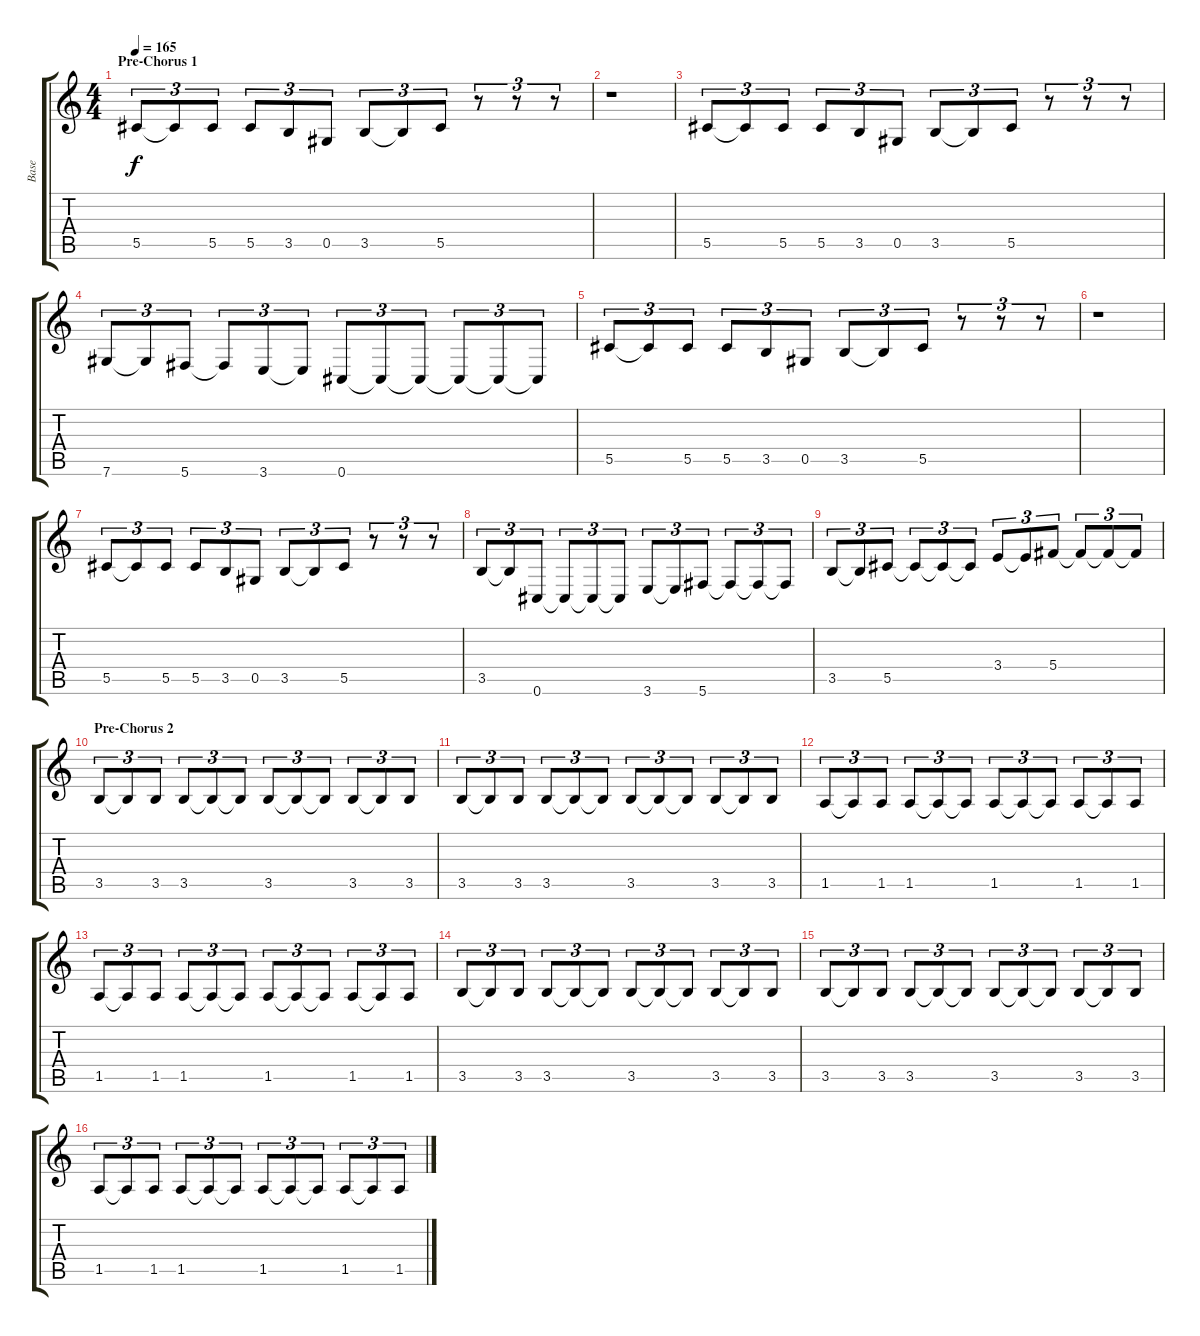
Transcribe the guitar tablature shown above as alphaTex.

\track ("Base" "Base") {instrument electricbasspick}
\staff {score tabs}
\tuning (Eb4 Bb3 Gb3 Db3 Ab2 Db2) {hide}
\ts (4 4)
\section ("" "Pre-Chorus 1")
\tempo 165
\clef g2
\ks c
5.5.8{tu (3 2) dy f} 5.5{t}.8{tu (3 2)} 5.5.8{tu (3 2)} 5.5.8{tu (3 2)} 3.5.8{tu (3 2)} 0.5.8{tu (3 2)} 3.5.8{tu (3 2)} 3.5{t}.8{tu (3 2)} 5.5.8{tu (3 2)} r.8{tu (3 2)} r.8{tu (3 2)} r.8{tu (3 2)} |
r.1 |
5.5.8{tu (3 2)} 5.5{t}.8{tu (3 2)} 5.5.8{tu (3 2)} 5.5.8{tu (3 2)} 3.5.8{tu (3 2)} 0.5.8{tu (3 2)} 3.5.8{tu (3 2)} 3.5{t}.8{tu (3 2)} 5.5.8{tu (3 2)} r.8{tu (3 2)} r.8{tu (3 2)} r.8{tu (3 2)} |
7.6.8{tu (3 2)} 7.6{t}.8{tu (3 2)} 5.6.8{tu (3 2)} 5.6{t}.8{tu (3 2)} 3.6.8{tu (3 2)} 3.6{t}.8{tu (3 2)} 0.6.8{tu (3 2)} 0.6{t}.8{tu (3 2)} 0.6{t}.8{tu (3 2)} 0.6{t}.8{tu (3 2)} 0.6{t}.8{tu (3 2)} 0.6{t}.8{tu (3 2)} |
5.5.8{tu (3 2)} 5.5{t}.8{tu (3 2)} 5.5.8{tu (3 2)} 5.5.8{tu (3 2)} 3.5.8{tu (3 2)} 0.5.8{tu (3 2)} 3.5.8{tu (3 2)} 3.5{t}.8{tu (3 2)} 5.5.8{tu (3 2)} r.8{tu (3 2)} r.8{tu (3 2)} r.8{tu (3 2)} |
r.1 |
5.5.8{tu (3 2)} 5.5{t}.8{tu (3 2)} 5.5.8{tu (3 2)} 5.5.8{tu (3 2)} 3.5.8{tu (3 2)} 0.5.8{tu (3 2)} 3.5.8{tu (3 2)} 3.5{t}.8{tu (3 2)} 5.5.8{tu (3 2)} r.8{tu (3 2)} r.8{tu (3 2)} r.8{tu (3 2)} |
3.5.8{tu (3 2)} 3.5{t}.8{tu (3 2)} 0.6.8{tu (3 2)} 0.6{t}.8{tu (3 2)} 0.6{t}.8{tu (3 2)} 0.6{t}.8{tu (3 2)} 3.6.8{tu (3 2)} 3.6{t}.8{tu (3 2)} 5.6.8{tu (3 2)} 5.6{t}.8{tu (3 2)} 5.6{t}.8{tu (3 2)} 5.6{t}.8{tu (3 2)} |
3.5.8{tu (3 2)} 3.5{t}.8{tu (3 2)} 5.5.8{tu (3 2)} 5.5{t}.8{tu (3 2)} 5.5{t}.8{tu (3 2)} 5.5{t}.8{tu (3 2)} 3.4.8{tu (3 2)} 3.4{t}.8{tu (3 2)} 5.4.8{tu (3 2)} 5.4{t}.8{tu (3 2)} 5.4{t}.8{tu (3 2)} 5.4{t}.8{tu (3 2)} |
\section ("" "Pre-Chorus 2")
3.5.8{tu (3 2)} 3.5{t}.8{tu (3 2)} 3.5.8{tu (3 2)} 3.5.8{tu (3 2)} 3.5{t}.8{tu (3 2)} 3.5{t}.8{tu (3 2)} 3.5.8{tu (3 2)} 3.5{t}.8{tu (3 2)} 3.5{t}.8{tu (3 2)} 3.5.8{tu (3 2)} 3.5{t}.8{tu (3 2)} 3.5.8{tu (3 2)} |
3.5.8{tu (3 2)} 3.5{t}.8{tu (3 2)} 3.5.8{tu (3 2)} 3.5.8{tu (3 2)} 3.5{t}.8{tu (3 2)} 3.5{t}.8{tu (3 2)} 3.5.8{tu (3 2)} 3.5{t}.8{tu (3 2)} 3.5{t}.8{tu (3 2)} 3.5.8{tu (3 2)} 3.5{t}.8{tu (3 2)} 3.5.8{tu (3 2)} |
1.5.8{tu (3 2)} 1.5{t}.8{tu (3 2)} 1.5.8{tu (3 2)} 1.5.8{tu (3 2)} 1.5{t}.8{tu (3 2)} 1.5{t}.8{tu (3 2)} 1.5.8{tu (3 2)} 1.5{t}.8{tu (3 2)} 1.5{t}.8{tu (3 2)} 1.5.8{tu (3 2)} 1.5{t}.8{tu (3 2)} 1.5.8{tu (3 2)} |
1.5.8{tu (3 2)} 1.5{t}.8{tu (3 2)} 1.5.8{tu (3 2)} 1.5.8{tu (3 2)} 1.5{t}.8{tu (3 2)} 1.5{t}.8{tu (3 2)} 1.5.8{tu (3 2)} 1.5{t}.8{tu (3 2)} 1.5{t}.8{tu (3 2)} 1.5.8{tu (3 2)} 1.5{t}.8{tu (3 2)} 1.5.8{tu (3 2)} |
3.5.8{tu (3 2)} 3.5{t}.8{tu (3 2)} 3.5.8{tu (3 2)} 3.5.8{tu (3 2)} 3.5{t}.8{tu (3 2)} 3.5{t}.8{tu (3 2)} 3.5.8{tu (3 2)} 3.5{t}.8{tu (3 2)} 3.5{t}.8{tu (3 2)} 3.5.8{tu (3 2)} 3.5{t}.8{tu (3 2)} 3.5.8{tu (3 2)} |
3.5.8{tu (3 2)} 3.5{t}.8{tu (3 2)} 3.5.8{tu (3 2)} 3.5.8{tu (3 2)} 3.5{t}.8{tu (3 2)} 3.5{t}.8{tu (3 2)} 3.5.8{tu (3 2)} 3.5{t}.8{tu (3 2)} 3.5{t}.8{tu (3 2)} 3.5.8{tu (3 2)} 3.5{t}.8{tu (3 2)} 3.5.8{tu (3 2)} |
1.5.8{tu (3 2)} 1.5{t}.8{tu (3 2)} 1.5.8{tu (3 2)} 1.5.8{tu (3 2)} 1.5{t}.8{tu (3 2)} 1.5{t}.8{tu (3 2)} 1.5.8{tu (3 2)} 1.5{t}.8{tu (3 2)} 1.5{t}.8{tu (3 2)} 1.5.8{tu (3 2)} 1.5{t}.8{tu (3 2)} 1.5.8{tu (3 2)}
